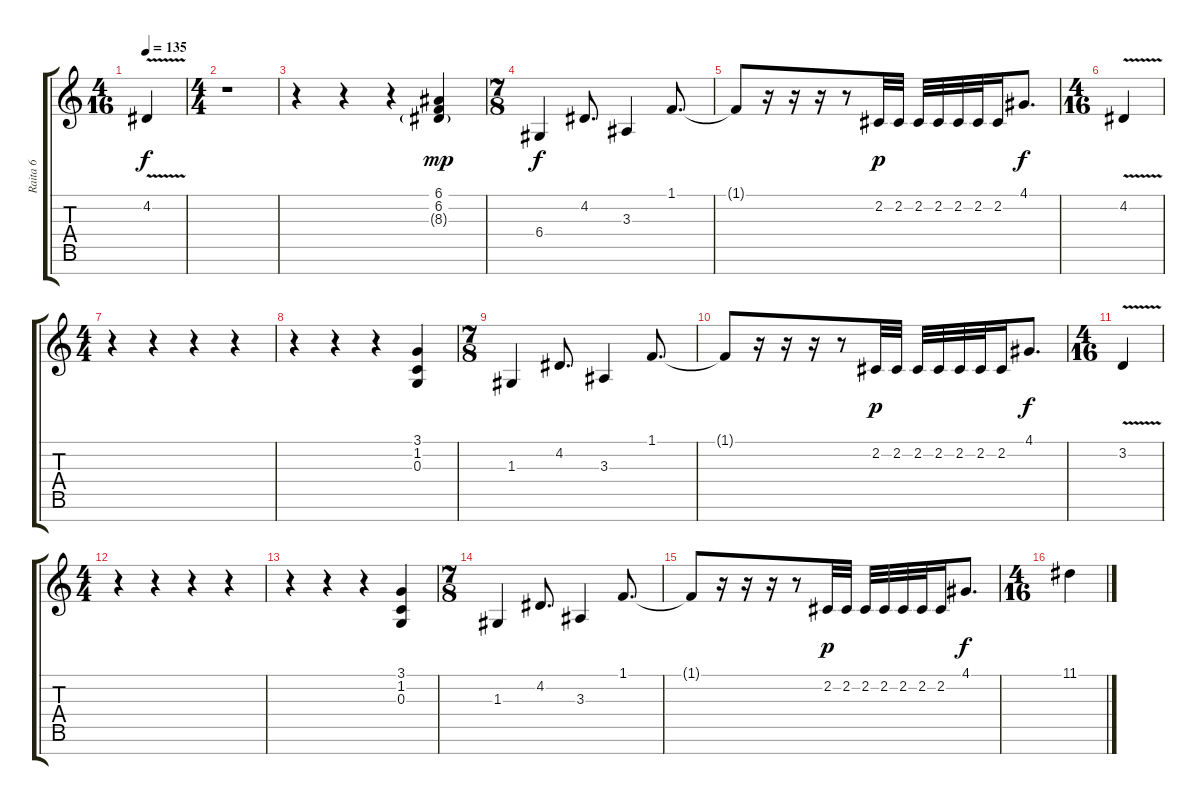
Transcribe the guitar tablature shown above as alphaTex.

\track ("Raita 6" "Raita 6") {instrument synthbrass1}
\staff {score tabs}
\tuning (E4 B3 G3 D3 A2 E2 B1) {hide}
\ts (4 16)
\tempo 135
\clef g2
\ks c
4.2{v}.4{dy f} |
\ts (4 4)
r.1 |
r.4{instrument drawbarorgan} r.4 r.4 (6.1 6.2 8.3{g}).4{dy mp} |
\ts (7 8)
6.4.4{dy f instrument synthbrass1} 4.2.8{d} 3.3.4 1.1.8{d} |
1.1{t}.8 r.16 r.16 r.16 r.8 2.2.32{dy p} 2.2.32 2.2.32 2.2.32 2.2.32 2.2.32 2.2.16 4.1.8{d dy f} |
\ts (4 16)
4.2{v}.4 |
\ts (4 4)
r.4 r.4 r.4 r.4 |
r.4 r.4 r.4{instrument drawbarorgan} (3.1 1.2 0.3).4 |
\ts (7 8)
1.3.4{instrument synthbrass1} 4.2.8{d} 3.3.4 1.1.8{d} |
1.1{t}.8 r.16 r.16 r.16 r.8 2.2.32{dy p} 2.2.32 2.2.32 2.2.32 2.2.32 2.2.32 2.2.16 4.1.8{d dy f} |
\ts (4 16)
3.2{v}.4 |
\ts (4 4)
r.4 r.4 r.4 r.4 |
r.4 r.4 r.4{instrument drawbarorgan} (3.1 1.2 0.3).4 |
\ts (7 8)
1.3.4{instrument synthbrass1} 4.2.8{d} 3.3.4 1.1.8{d} |
1.1{t}.8 r.16 r.16 r.16 r.8 2.2.32{dy p} 2.2.32 2.2.32 2.2.32 2.2.32 2.2.32 2.2.16 4.1.8{d dy f} |
\ts (4 16)
11.1.4
